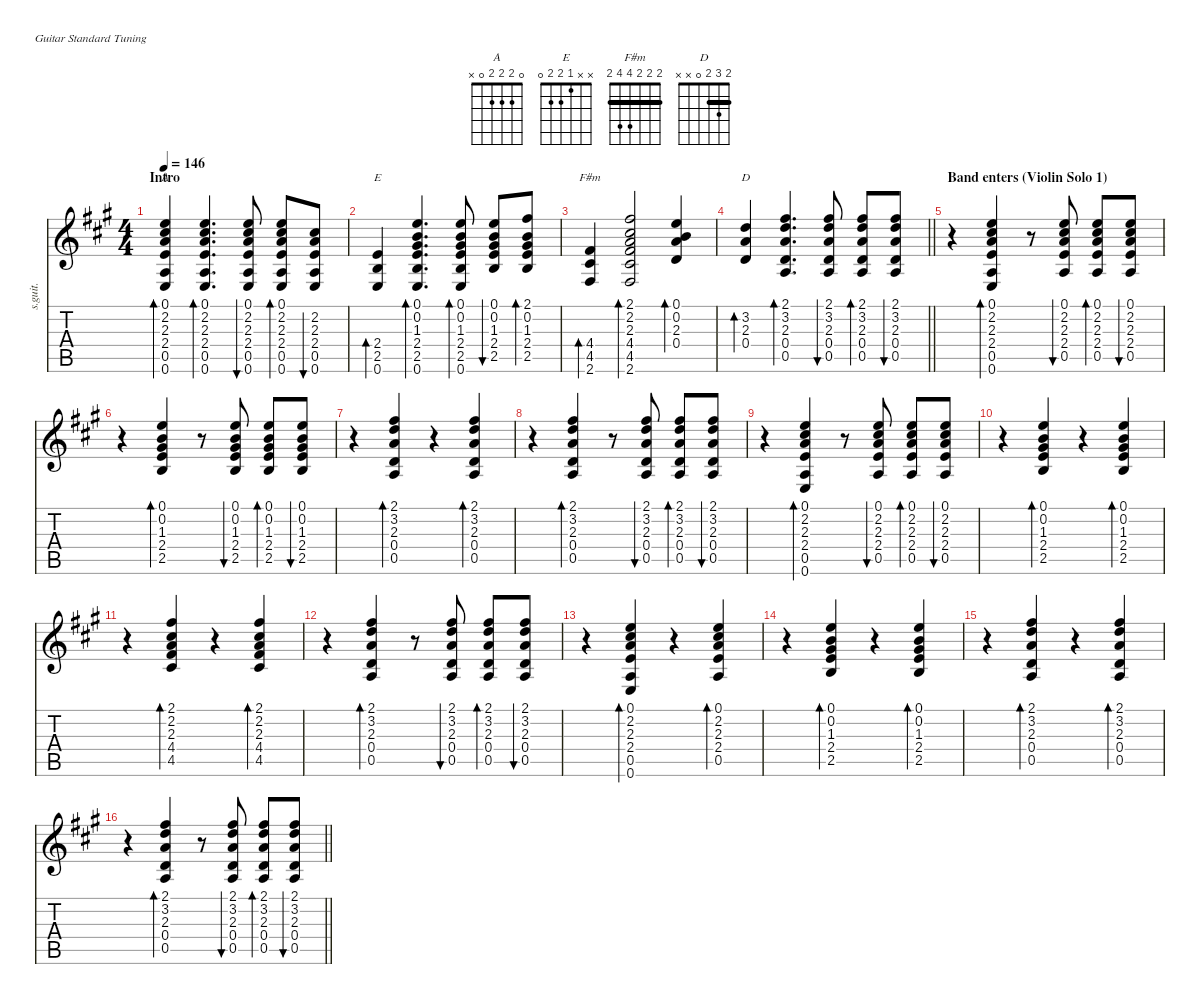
\defaultSystemsLayout 4
\hideDynamics
\bracketExtendMode nobrackets
\otherSystemsTrackNameOrientation horizontal
\track ("Guitar-hid" "s.guit.") {defaultSystemsLayout 4 instrument acousticguitarsteel}
\staff {score tabs}
\tuning (E4 B3 G3 D3 A2 E2)
\chord ("A" 0 2 2 2 0 x) {showfingering false}
\chord ("E" x x 1 2 2 0) {showfingering false}
\chord ("F#m" 2 2 2 4 4 2) {showfingering false barre (2 2 2)}
\chord ("D" 2 3 2 0 x x) {showfingering false barre 2}
\ts (4 4)
\beaming (8 2 2 2 2)
\section ("" "Intro")
\tempo 146
\clef g2
\ks a
(0.1{acc forcenatural} 2.2{acc #} 2.3{acc forcenatural} 2.4{acc forcenatural} 0.5{acc forcenatural} 0.6{acc forcenatural}).4{bd 120 ch "A" dy f instrument acousticguitarsteel beam Up} (0.1{acc forcenatural} 2.2{acc #} 2.3{acc forcenatural} 2.4{acc forcenatural} 0.5{acc forcenatural} 0.6{acc forcenatural}).4{d bd 60 beam Up} (0.1{acc forcenatural} 2.2{acc #} 2.3{acc forcenatural} 2.4{acc forcenatural} 0.5{acc forcenatural} 0.6{acc forcenatural}).8{bu 30 beam Up} (0.1{acc forcenatural} 2.2{acc #} 2.3{acc forcenatural} 2.4{acc forcenatural} 0.5{acc forcenatural} 0.6{acc forcenatural}).8{bd 30 beam Up} (2.2{acc #} 2.3{acc forcenatural} 2.4{acc forcenatural} 0.5{acc forcenatural} 0.6{acc forcenatural}).8{bu 30 beam Up} |
(2.4{acc forcenatural} 2.5{acc forcenatural} 0.6{acc forcenatural}).4{bd 120 ch "E" beam Up} (0.1{acc forcenatural} 0.2{acc forcenatural} 1.3{acc #} 2.4{acc forcenatural} 2.5{acc forcenatural} 0.6{acc forcenatural}).4{d bd 120 beam Up} (0.1{acc forcenatural} 0.2{acc forcenatural} 1.3{acc #} 2.4{acc forcenatural} 2.5{acc forcenatural} 0.6{acc forcenatural}).8{bd 30 beam Up} (0.1{acc forcenatural} 0.2{acc forcenatural} 1.3{acc #} 2.4{acc forcenatural} 2.5{acc forcenatural}).8{bu 30 beam Up} (2.1{acc #} 0.2{acc forcenatural} 1.3{acc #} 2.4{acc forcenatural} 2.5{acc forcenatural}).8{bd 30 beam Up} |
(4.4{acc #} 4.5{acc #} 2.6{acc #}).4{bd 120 ch "F#m" beam Up} (2.1{acc #} 2.2{acc #} 2.3{acc forcenatural} 4.4{acc #} 4.5{acc #} 2.6{acc #}).2{bd 120 beam Up} (0.1{acc forcenatural} 0.2{acc forcenatural} 2.3{acc forcenatural} 0.4{acc forcenatural}).4{bd 60 beam Up} |
\barLineRight lightlight
(3.2{acc forcenatural} 2.3{acc forcenatural} 0.4{acc forcenatural}).4{bd 120 ch "D" beam Up} (2.1{acc #} 3.2{acc forcenatural} 2.3{acc forcenatural} 0.4{acc forcenatural} 0.5{acc forcenatural}).4{d bd 120 beam Up} (2.1{acc #} 3.2{acc forcenatural} 2.3{acc forcenatural} 0.4{acc forcenatural} 0.5{acc forcenatural}).8{bu 30 beam Up} (2.1{acc #} 3.2{acc forcenatural} 2.3{acc forcenatural} 0.4{acc forcenatural} 0.5{acc forcenatural}).8{bd 30 beam Up} (2.1{acc #} 3.2{acc forcenatural} 2.3{acc forcenatural} 0.4{acc forcenatural} 0.5{acc forcenatural}).8{bu 30 beam Up} |
\section ("" "Band enters (Violin Solo 1)")
r.4{beam Down} (0.1{acc forcenatural} 2.2{acc #} 2.3{acc forcenatural} 2.4{acc forcenatural} 0.5{acc forcenatural} 0.6{acc forcenatural}).4{bd 30 beam Up} r.8{beam Up} (0.1{acc forcenatural} 2.2{acc #} 2.3{acc forcenatural} 2.4{acc forcenatural} 0.5{acc forcenatural}).8{bu 30 beam Up} (0.1{acc forcenatural} 2.2{acc #} 2.3{acc forcenatural} 2.4{acc forcenatural} 0.5{acc forcenatural}).8{bd 30 beam Up} (0.1{acc forcenatural} 2.2{acc #} 2.3{acc forcenatural} 2.4{acc forcenatural} 0.5{acc forcenatural}).8{bu 30 beam Up} |
r.4{beam Down} (0.1{acc forcenatural} 0.2{acc forcenatural} 1.3{acc #} 2.4{acc forcenatural} 2.5{acc forcenatural}).4{bd 30 beam Up} r.8{beam Up} (0.1{acc forcenatural} 0.2{acc forcenatural} 1.3{acc #} 2.4{acc forcenatural} 2.5{acc forcenatural}).8{bu 30 beam Up} (0.1{acc forcenatural} 0.2{acc forcenatural} 1.3{acc #} 2.4{acc forcenatural} 2.5{acc forcenatural}).8{bd 30 beam Up} (0.1{acc forcenatural} 0.2{acc forcenatural} 1.3{acc #} 2.4{acc forcenatural} 2.5{acc forcenatural}).8{bu 30 beam Up} |
r.4{beam Down} (2.1{acc #} 3.2{acc forcenatural} 2.3{acc forcenatural} 0.4{acc forcenatural} 0.5{acc forcenatural}).4{bd 30 beam Up} r.4{beam Up} (2.1{acc #} 3.2{acc forcenatural} 2.3{acc forcenatural} 0.4{acc forcenatural} 0.5{acc forcenatural}).4{bd 30 beam Up} |
r.4{beam Down} (2.1{acc #} 3.2{acc forcenatural} 2.3{acc forcenatural} 0.4{acc forcenatural} 0.5{acc forcenatural}).4{bd 30 beam Up} r.8{beam Up} (2.1{acc #} 3.2{acc forcenatural} 2.3{acc forcenatural} 0.4{acc forcenatural} 0.5{acc forcenatural}).8{bu 30 beam Up} (2.1{acc #} 3.2{acc forcenatural} 2.3{acc forcenatural} 0.4{acc forcenatural} 0.5{acc forcenatural}).8{bd 30 beam Up} (2.1{acc #} 3.2{acc forcenatural} 2.3{acc forcenatural} 0.4{acc forcenatural} 0.5{acc forcenatural}).8{bu 30 beam Up} |
r.4{beam Down} (0.1{acc forcenatural} 2.2{acc #} 2.3{acc forcenatural} 2.4{acc forcenatural} 0.5{acc forcenatural} 0.6{acc forcenatural}).4{bd 30 beam Up} r.8{beam Up} (0.1{acc forcenatural} 2.2{acc #} 2.3{acc forcenatural} 2.4{acc forcenatural} 0.5{acc forcenatural}).8{bu 30 beam Up} (0.1{acc forcenatural} 2.2{acc #} 2.3{acc forcenatural} 2.4{acc forcenatural} 0.5{acc forcenatural}).8{bd 30 beam Up} (0.1{acc forcenatural} 2.2{acc #} 2.3{acc forcenatural} 2.4{acc forcenatural} 0.5{acc forcenatural}).8{bu 30 beam Up} |
r.4{beam Down} (0.1{acc forcenatural} 0.2{acc forcenatural} 1.3{acc #} 2.4{acc forcenatural} 2.5{acc forcenatural}).4{bd 30 beam Up} r.4{beam Up} (0.1{acc forcenatural} 0.2{acc forcenatural} 1.3{acc #} 2.4{acc forcenatural} 2.5{acc forcenatural}).4{bd 30 beam Up} |
r.4{beam Down} (2.1{acc #} 2.2{acc #} 2.3{acc forcenatural} 4.4{acc #} 4.5{acc #}).4{bd 30 beam Up} r.4{beam Up} (2.1{acc #} 2.2{acc #} 2.3{acc forcenatural} 4.4{acc #} 4.5{acc #}).4{bd 30 beam Up} |
r.4{beam Down} (2.1{acc #} 3.2{acc forcenatural} 2.3{acc forcenatural} 0.4{acc forcenatural} 0.5{acc forcenatural}).4{bd 30 beam Up} r.8{beam Up} (2.1{acc #} 3.2{acc forcenatural} 2.3{acc forcenatural} 0.4{acc forcenatural} 0.5{acc forcenatural}).8{bu 30 beam Up} (2.1{acc #} 3.2{acc forcenatural} 2.3{acc forcenatural} 0.4{acc forcenatural} 0.5{acc forcenatural}).8{bd 30 beam Up} (2.1{acc #} 3.2{acc forcenatural} 2.3{acc forcenatural} 0.4{acc forcenatural} 0.5{acc forcenatural}).8{bu 30 beam Up} |
r.4{beam Down} (0.1{acc forcenatural} 2.2{acc #} 2.3{acc forcenatural} 2.4{acc forcenatural} 0.5{acc forcenatural} 0.6{acc forcenatural}).4{bd 30 beam Up} r.4{beam Up} (0.1{acc forcenatural} 2.2{acc #} 2.3{acc forcenatural} 2.4{acc forcenatural} 0.5{acc forcenatural}).4{bd 30 beam Up} |
r.4{beam Down} (0.1{acc forcenatural} 0.2{acc forcenatural} 1.3{acc #} 2.4{acc forcenatural} 2.5{acc forcenatural}).4{bd 30 beam Up} r.4{beam Up} (0.1{acc forcenatural} 0.2{acc forcenatural} 1.3{acc #} 2.4{acc forcenatural} 2.5{acc forcenatural}).4{bd 30 beam Up} |
r.4{beam Down} (2.1{acc #} 3.2{acc forcenatural} 2.3{acc forcenatural} 0.4{acc forcenatural} 0.5{acc forcenatural}).4{bd 30 beam Up} r.4{beam Up} (2.1{acc #} 3.2{acc forcenatural} 2.3{acc forcenatural} 0.4{acc forcenatural} 0.5{acc forcenatural}).4{bd 30 beam Up} |
\barLineRight lightlight
r.4{beam Down} (2.1{acc #} 3.2{acc forcenatural} 2.3{acc forcenatural} 0.4{acc forcenatural} 0.5{acc forcenatural}).4{bd 30 beam Up} r.8{beam Up} (2.1{acc #} 3.2{acc forcenatural} 2.3{acc forcenatural} 0.4{acc forcenatural} 0.5{acc forcenatural}).8{bu 30 beam Up} (2.1{acc #} 3.2{acc forcenatural} 2.3{acc forcenatural} 0.4{acc forcenatural} 0.5{acc forcenatural}).8{bd 30 beam Up} (2.1{acc #} 3.2{acc forcenatural} 2.3{acc forcenatural} 0.4{acc forcenatural} 0.5{acc forcenatural}).8{bu 30 beam Up}
